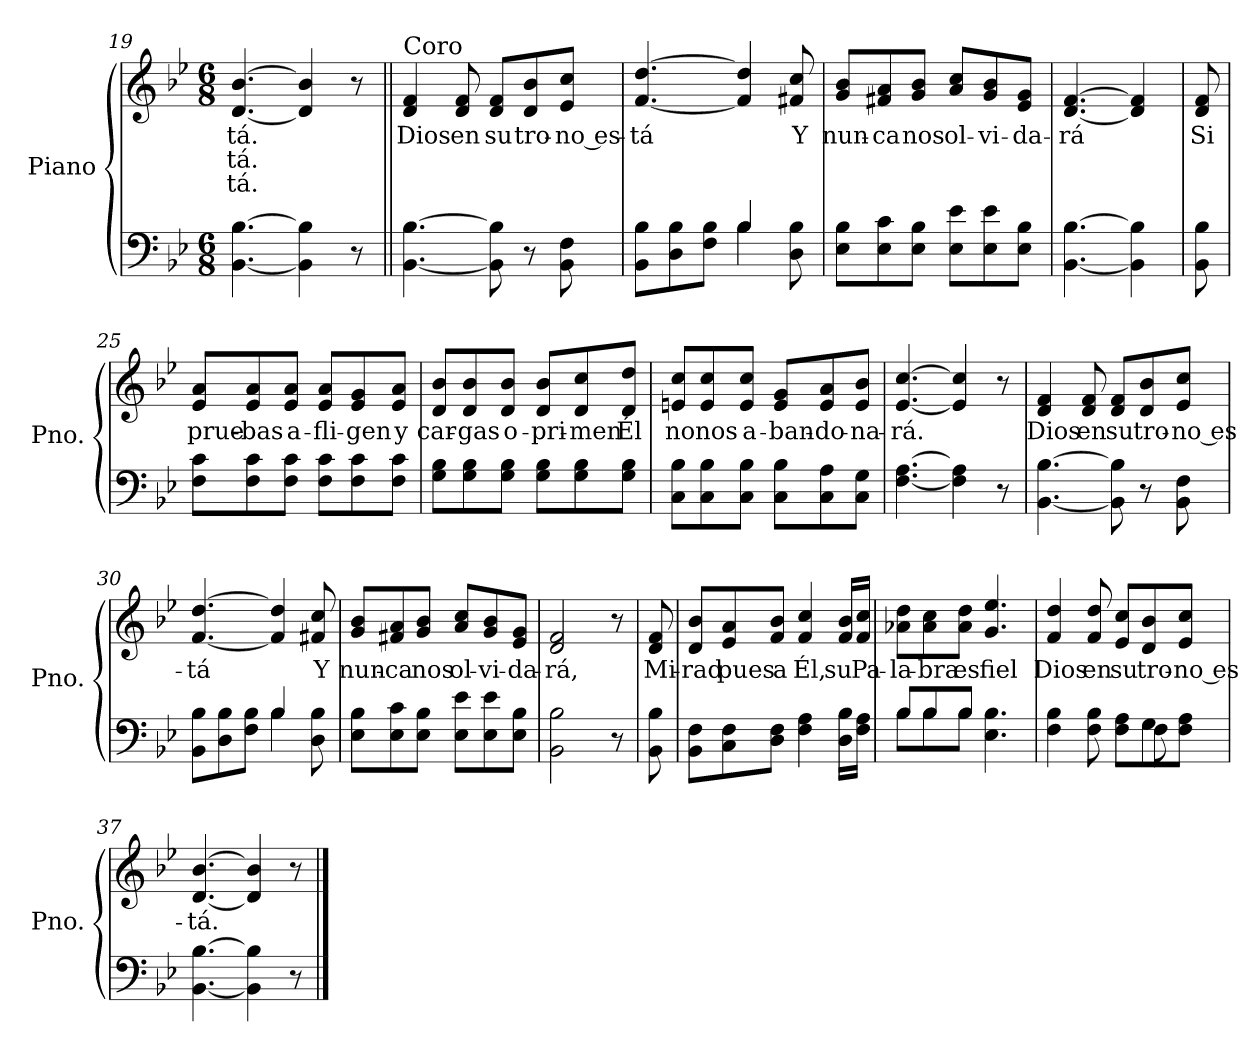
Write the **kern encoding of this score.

**kern	**kern	**text	**text	**text
*part1	*part1	*part1	*part1	*part1
*staff2	*staff1	*staff1	*staff1	*staff1
*I"Piano	*	*	*	*
*I'Pno.	*	*	*	*
*clefF4	*clefG2	*	*	*
*k[b-e-]	*k[b-e-]	*	*	*
*M6/8	*M6/8	*	*	*
=19	=19	=19	=19	=19
!	!	!LO:LY:b	!LO:LY:b	!LO:LY:b
[4.BB-\ [4.B-\	[4.d/ [4.b-/	-tá.	-tá.	-tá.
4BB-\] 4B-\]	4d/] 4b-/]	.	.	.
8r	8r	.	.	.
!!LO:PB:g=z
=20||	=20||	=20||	=20||	=20||
!	!LO:TX:a:t=Coro	!	!	!
!	!	!LO:LY:b	!	!
[4.BB-\ [4.B-\	4d/ 4f/	Dios	.	.
!	!	!LO:LY:b	!	!
.	8d/ 8f/	en	.	.
!	!	!LO:LY:b	!	!
8BB-\] 8B-\]	8d/ 8f/L	su	.	.
!	!	!LO:LY:b	!	!
8r	8d/ 8b-/	tro-	.	.
!	!	!LO:LY:b	!	!
8BB-\ 8F\	8e-/ 8cc/J	-no es-	.	.
=21	=21	=21	=21	=21
*^	*	*	*	*
!	!	!	!LO:LY:b	!	!
8BB-\ 8B-\L	4.ryy	[4.f/ [4.dd/	-tá	.	.
8D\ 8B-\	.	.	.	.	.
8F\ 8B-\J	.	.	.	.	.
4B-/	4B-\	4f/] 4dd/]	.	.	.
!	!	!	!LO:LY:b	!	!
8D\ 8B-\	8ryy	8f#X/ 8cc/	Y	.	.
=22	=22	=22	=22	=22	=22
!	!	!	!LO:LY:b	!	!
*v	*v	*	*	*	*
8E-\ 8B-\L	8g/ 8b-/L	nun-	.	.
!	!	!LO:LY:b	!	!
8E-\ 8c\	8f#X/ 8a/	-ca	.	.
!	!	!LO:LY:b	!	!
8E-\ 8B-\J	8g/ 8b-/J	nos	.	.
!	!	!LO:LY:b	!	!
8E-\ 8e-\L	8a/ 8cc/L	ol-	.	.
!	!	!LO:LY:b	!	!
8E-\ 8e-\	8g/ 8b-/	-vi-	.	.
!	!	!LO:LY:b	!	!
8E-\ 8B-\J	8e-/ 8g/J	-da-	.	.
=23	=23	=23	=23	=23
!	!	!LO:LY:b	!	!
[4.BB-\ [4.B-\	[4.d/ [4.f/	-rá	.	.
4BB-\] 4B-\]	4d/] 4f/]	.	.	.
!!LO:LB:g=z
=24	=24	=24	=24	=24
!	!	!LO:LY:b	!	!
8BB-\ 8B-\	8d/ 8f/	Si	.	.
=25	=25	=25	=25	=25
!	!	!LO:LY:b	!	!
8F\ 8c\L	8e-/ 8a/L	prue-	.	.
!	!	!LO:LY:b	!	!
8F\ 8c\	8e-/ 8a/	-bas	.	.
!	!	!LO:LY:b	!	!
8F\ 8c\J	8e-/ 8a/J	a-	.	.
!	!	!LO:LY:b	!	!
8F\ 8c\L	8e-/ 8a/L	-fli-	.	.
!	!	!LO:LY:b	!	!
8F\ 8c\	8e-/ 8g/	-gen	.	.
!	!	!LO:LY:b	!	!
8F\ 8c\J	8e-/ 8a/J	y	.	.
=26	=26	=26	=26	=26
!	!	!LO:LY:b	!	!
8G\ 8B-\L	8d/ 8b-/L	car-	.	.
!	!	!LO:LY:b	!	!
8G\ 8B-\	8d/ 8b-/	-gas	.	.
!	!	!LO:LY:b	!	!
8G\ 8B-\J	8d/ 8b-/J	o-	.	.
!	!	!LO:LY:b	!	!
8G\ 8B-\L	8d/ 8b-/L	-pri-	.	.
!	!	!LO:LY:b	!	!
8G\ 8B-\	8d/ 8cc/	-men	.	.
!	!	!LO:LY:b	!	!
8G\ 8B-\J	8d/ 8dd/J	Él	.	.
=27	=27	=27	=27	=27
!	!	!LO:LY:b	!	!
8C\ 8B-\L	8en/ 8cc/L	no	.	.
!	!	!LO:LY:b	!	!
8C\ 8B-\	8e/ 8cc/	nos	.	.
!	!	!LO:LY:b	!	!
8C\ 8B-\J	8e/ 8cc/J	a-	.	.
!	!	!LO:LY:b	!	!
8C\ 8B-\L	8e/ 8g/L	-ban-	.	.
!	!	!LO:LY:b	!	!
8C\ 8A\	8e/ 8a/	-do-	.	.
!	!	!LO:LY:b	!	!
8C\ 8G\J	8e/ 8b-/J	-na-	.	.
=28	=28	=28	=28	=28
!	!	!LO:LY:b	!	!
[4.F\ [4.A\	[4.e-/ [4.cc/	-rá.	.	.
4F\] 4A\]	4e-/] 4cc/]	.	.	.
8r	8r	.	.	.
!!LO:LB:g=z
=29	=29	=29	=29	=29
!	!	!LO:LY:b	!	!
[4.BB-\ [4.B-\	4d/ 4f/	Dios	.	.
!	!	!LO:LY:b	!	!
.	8d/ 8f/	en	.	.
!	!	!LO:LY:b	!	!
8BB-\] 8B-\]	8d/ 8f/L	su	.	.
!	!	!LO:LY:b	!	!
8r	8d/ 8b-/	tro-	.	.
!	!	!LO:LY:b	!	!
8BB-\ 8F\	8e-/ 8cc/J	-no es-	.	.
=30	=30	=30	=30	=30
*^	*	*	*	*
!	!	!	!LO:LY:b	!	!
8BB-\ 8B-\L	4.ryy	[4.f/ [4.dd/	-tá	.	.
8D\ 8B-\	.	.	.	.	.
8F\ 8B-\J	.	.	.	.	.
4B-/	4B-\	4f/] 4dd/]	.	.	.
!	!	!	!LO:LY:b	!	!
8D\ 8B-\	8ryy	8f#X/ 8cc/	Y	.	.
=31	=31	=31	=31	=31	=31
!	!	!	!LO:LY:b	!	!
*v	*v	*	*	*	*
8E-\ 8B-\L	8g/ 8b-/L	nun-	.	.
!	!	!LO:LY:b	!	!
8E-\ 8c\	8f#X/ 8a/	-ca	.	.
!	!	!LO:LY:b	!	!
8E-\ 8B-\J	8g/ 8b-/J	nos	.	.
!	!	!LO:LY:b	!	!
8E-\ 8e-\L	8a/ 8cc/L	ol-	.	.
!	!	!LO:LY:b	!	!
8E-\ 8e-\	8g/ 8b-/	-vi-	.	.
!	!	!LO:LY:b	!	!
8E-\ 8B-\J	8e-/ 8g/J	-da-	.	.
=32	=32	=32	=32	=32
!	!	!LO:LY:b	!	!
2BB-\ 2B-\	2d/ 2f/	-rá,	.	.
8r	8r	.	.	.
!!LO:LB:g=z
=33	=33	=33	=33	=33
!	!	!LO:LY:b	!	!
8BB-\ 8B-\	8d/ 8f/	Mi-	.	.
=34	=34	=34	=34	=34
!	!	!LO:LY:b	!	!
8BB-\ 8F\L	8d/ 8b-/L	-rad	.	.
!	!	!LO:LY:b	!	!
8C\ 8F\	8e-/ 8a/	pues	.	.
!	!	!LO:LY:b	!	!
8D\ 8F\J	8f/ 8b-/J	a	.	.
!	!	!LO:LY:b	!	!
4F\ 4A\	4f/ 4cc/	Él,	.	.
!	!	!LO:LY:b	!	!
16D\ 16B-\LL	16f/ 16b-/LL	su	.	.
!	!	!LO:LY:b	!	!
16F\ 16A\JJ	16f/ 16cc/JJ	Pa-	.	.
=35	=35	=35	=35	=35
*^	*	*	*	*
!	!	!	!LO:LY:b	!	!
8B-/L	8B-\L	8a-X\ 8dd\L	-la-	.	.
!	!	!	!LO:LY:b	!	!
8B-/	8B-\	8a-\ 8cc\	-bra	.	.
!	!	!	!LO:LY:b	!	!
8B-/J	8B-\J	8a-\ 8dd\J	es	.	.
!	!	!	!LO:LY:b	!	!
4.E-\ 4.B-\	4.ryy	4.g/ 4.ee-/	fiel	.	.
=36	=36	=36	=36	=36	=36
!	!	!	!LO:LY:b	!	!
4F\ 4B-\	2ryy	4f/ 4dd/	Dios	.	.
!	!	!	!LO:LY:b	!	!
8F\ 8B-\	.	8f/ 8dd/	en	.	.
!	!	!	!LO:LY:b	!	!
8F\ 8A\L	.	8e-/ 8cc/L	su	.	.
!	!	!	!LO:LY:b	!	!
8G\	8F\	8d/ 8b-/	tro-	.	.
!	!	!	!LO:LY:b	!	!
8F\ 8A\J	8ryy	8e-/ 8cc/J	-no es-	.	.
=37	=37	=37	=37	=37	=37
!	!	!	!LO:LY:b	!	!
*v	*v	*	*	*	*
[4.BB-\ [4.B-\	[4.d/ [4.b-/	-tá.	.	.
4BB-\] 4B-\]	4d/] 4b-/]	.	.	.
8r	8r	.	.	.
==	==	==	==	==
*-	*-	*-	*-	*-
